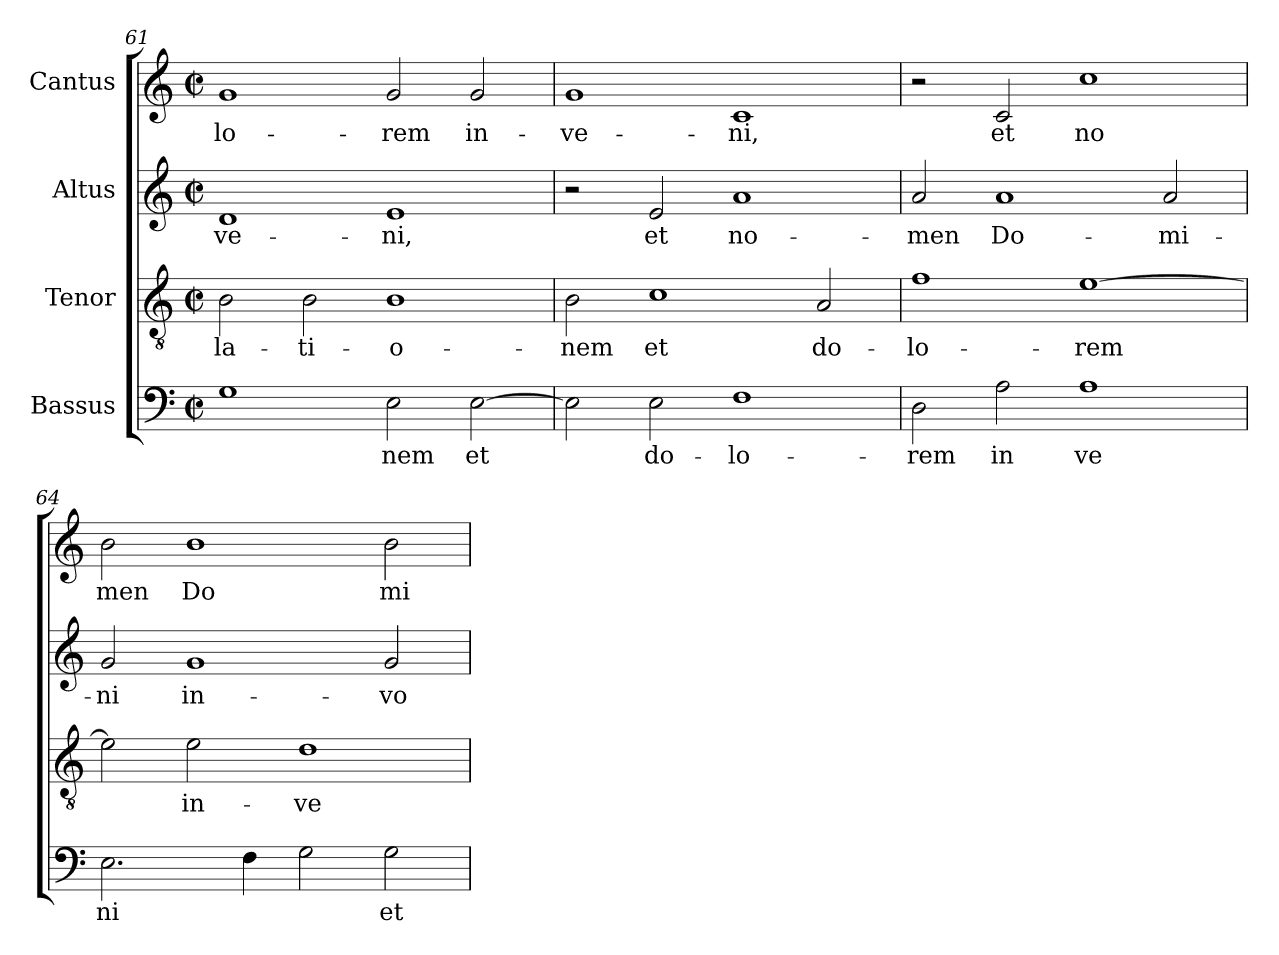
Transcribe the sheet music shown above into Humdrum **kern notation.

**kern	**text	**kern	**text	**kern	**text	**kern	**text
*part4	*part4	*part3	*part3	*part2	*part2	*part1	*part1
*staff4	*staff4	*staff3	*staff3	*staff2	*staff2	*staff1	*staff1
*I"Bassus	*	*I"Tenor	*	*I"Altus	*	*I"Cantus	*
*clefF4	*	*clefGv2	*	*clefG2	*	*clefG2	*
*M2/2	*	*M2/2	*	*M2/2	*	*M2/2	*
*met(c|)	*	*met(c|)	*	*met(c|)	*	*met(c|)	*
=61	=61	=61	=61	=61	=61	=61	=61
!	!	!	!LO:LY:b:cj	!	!LO:LY:b:cj	!	!LO:LY:b:cj
1G	.	2B\	-la-	1d	-ve-	1g	-lo-
!	!	!	!LO:LY:b:cj	!	!	!	!
.	.	2B\	-ti-	.	.	.	.
!	!LO:LY:b:cj	!	!LO:LY:b:cj	!	!LO:LY:b:cj	!	!LO:LY:b:cj
2E\	-nem	1B	-o-	1e	-ni,	2g/	-rem
!	!LO:LY:b:cj	!	!	!	!	!	!LO:LY:b:cj
[>2E\	et	.	.	.	.	2g/	in-
=62	=62	=62	=62	=62	=62	=62	=62
!	!	!	!LO:LY:b:cj	!	!	!	!LO:LY:b:cj
2E\]	.	2B\	-nem	2r	.	1g	-ve-
!	!LO:LY:b:cj	!	!LO:LY:b:cj	!	!LO:LY:b:cj	!	!
2E\	do-	1c	et	2e/	et	.	.
!	!LO:LY:b:cj	!	!	!	!LO:LY:b:cj	!	!LO:LY:b:cj
1F	-lo-	.	.	1a	no-	1c	-ni,
!	!	!	!LO:LY:b:cj	!	!	!	!
.	.	2A/	do-	.	.	.	.
!!LO:LB:g=z
=63	=63	=63	=63	=63	=63	=63	=63
!	!LO:LY:b:cj	!	!LO:LY:b:cj	!	!LO:LY:b:cj	!	!
2D\	-rem	1f	-lo-	2a/	-men	2r	.
!	!LO:LY:b:cj	!	!	!	!LO:LY:b:cj	!	!LO:LY:b:cj
2A\	in	.	.	1a	Do-	2c/	et
!	!LO:LY:b:cj	!	!LO:LY:b	!	!	!	!LO:LY:b:cj
1A	ve	[>1e	-rem	.	.	1cc	no
!	!	!	!	!	!LO:LY:b:cj	!	!
.	.	.	.	2a/	-mi-	.	.
=64	=64	=64	=64	=64	=64	=64	=64
!	!LO:LY:b:cj	!	!	!	!LO:LY:b:cj	!	!LO:LY:b:cj
2.E\	ni	2e\]	.	2g/	-ni	2b\	men
!	!	!	!LO:LY:b:cj	!	!LO:LY:b:cj	!	!LO:LY:b:cj
.	.	2e\	in-	1g	in-	1b	Do
4F\	.	.	.	.	.	.	.
!	!	!	!LO:LY:b:cj	!	!	!	!
2G\	.	1d	-ve-	.	.	.	.
!	!LO:LY:b:cj	!	!	!	!LO:LY:b:cj	!	!LO:LY:b:cj
2G\	et	.	.	2g/	-vo-	2b\	mi
=	=	=	=	=	=	=	=
*-	*-	*-	*-	*-	*-	*-	*-
